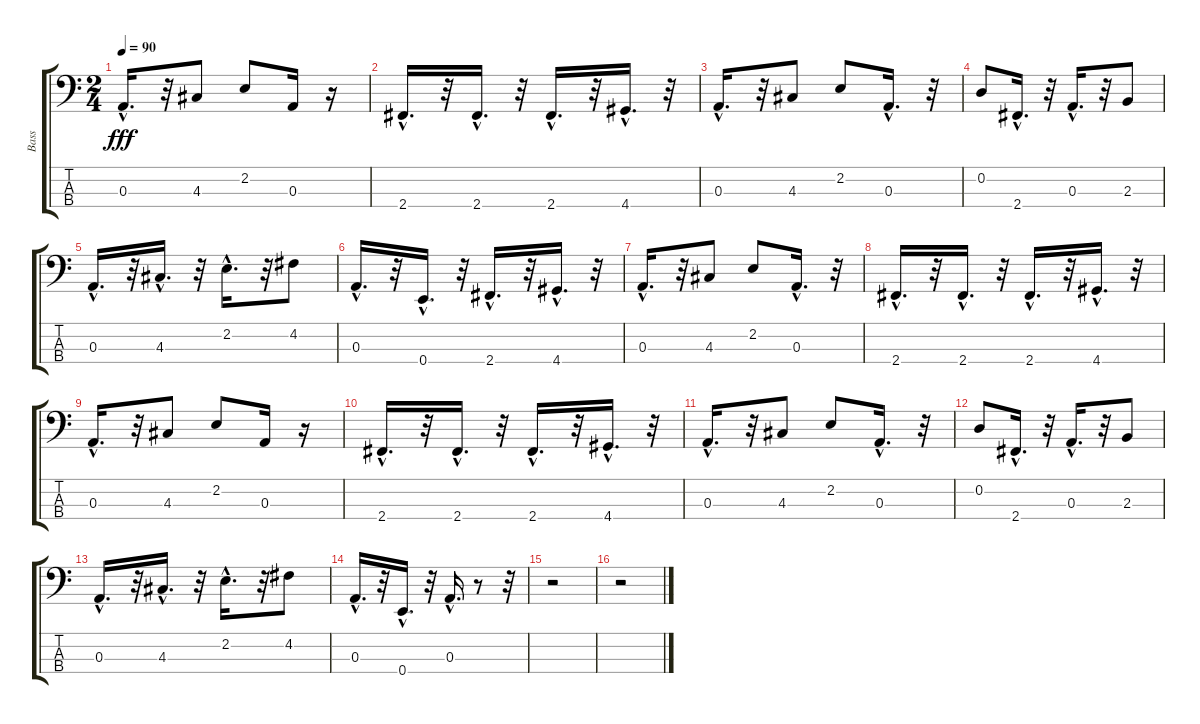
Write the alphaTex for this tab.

\track ("Bass    " "Bass    ") {instrument fretlessbass}
\staff {score tabs}
\tuning (G2 D2 A1 E1) {hide}
\ts (2 4)
\tempo 90
\clef f4
\ks c
0.3{hac}.16{d dy fff} r.32 4.3.8 2.2.8 0.3.16 r.16 |
2.4{hac}.16{d} r.32 2.4{hac}.16{d} r.32 2.4{hac}.16{d} r.32 4.4{hac}.16{d} r.32 |
0.3{hac}.16{d} r.32 4.3.8 2.2.8 0.3{hac}.16{d} r.32 |
0.2.8 2.4{hac}.16{d} r.32 0.3{hac}.16{d} r.32 2.3.8 |
0.3{hac}.16{d} r.32 4.3{hac}.16{d} r.32 2.2{hac}.16{d} r.32 4.2.8 |
0.3{hac}.16{d} r.32 0.4{hac}.16{d} r.32 2.4{hac}.16{d} r.32 4.4{hac}.16{d} r.32 |
0.3{hac}.16{d} r.32 4.3.8 2.2.8 0.3{hac}.16{d} r.32 |
2.4{hac}.16{d} r.32 2.4{hac}.16{d} r.32 2.4{hac}.16{d} r.32 4.4{hac}.16{d} r.32 |
0.3{hac}.16{d} r.32 4.3.8 2.2.8 0.3.16 r.16 |
2.4{hac}.16{d} r.32 2.4{hac}.16{d} r.32 2.4{hac}.16{d} r.32 4.4{hac}.16{d} r.32 |
0.3{hac}.16{d} r.32 4.3.8 2.2.8 0.3{hac}.16{d} r.32 |
0.2.8 2.4{hac}.16{d} r.32 0.3{hac}.16{d} r.32 2.3.8 |
0.3{hac}.16{d} r.32 4.3{hac}.16{d} r.32 2.2{hac}.16{d} r.32 4.2.8 |
0.3{hac}.16{d} r.32 0.4{hac}.16{d} r.32 0.3{hac}.16{d} r.8 r.32 |
r.2 |
r.2
